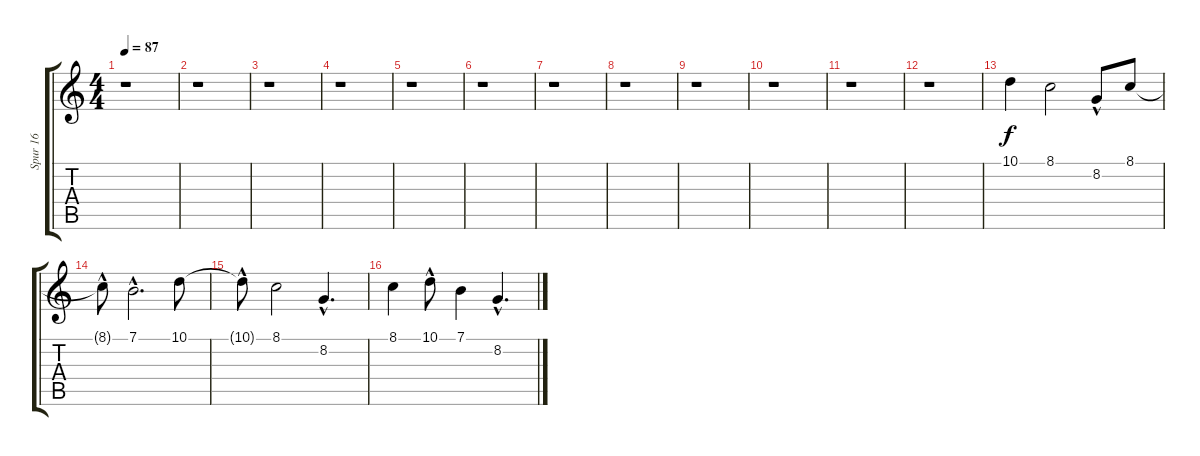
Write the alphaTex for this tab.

\track ("Spur 16" "Spur 16") {instrument oboe}
\staff {score tabs}
\tuning (E4 B3 G3 D3 A2 E2) {hide}
\ts (4 4)
\tempo 87
\clef g2
\ks c
r.1{dy f instrument oboe} |
r.1 |
r.1 |
r.1 |
r.1 |
r.1 |
r.1 |
r.1 |
r.1 |
r.1 |
r.1 |
r.1 |
10.1.4 8.1.2 8.2{hac}.8 8.1.8 |
8.1{hac t}.8 7.1{hac}.2{d} 10.1.8 |
10.1{hac t}.8 8.1.2 8.2{hac}.4{d} |
8.1.4 10.1{hac}.8 7.1.4 8.2{hac}.4{d}
